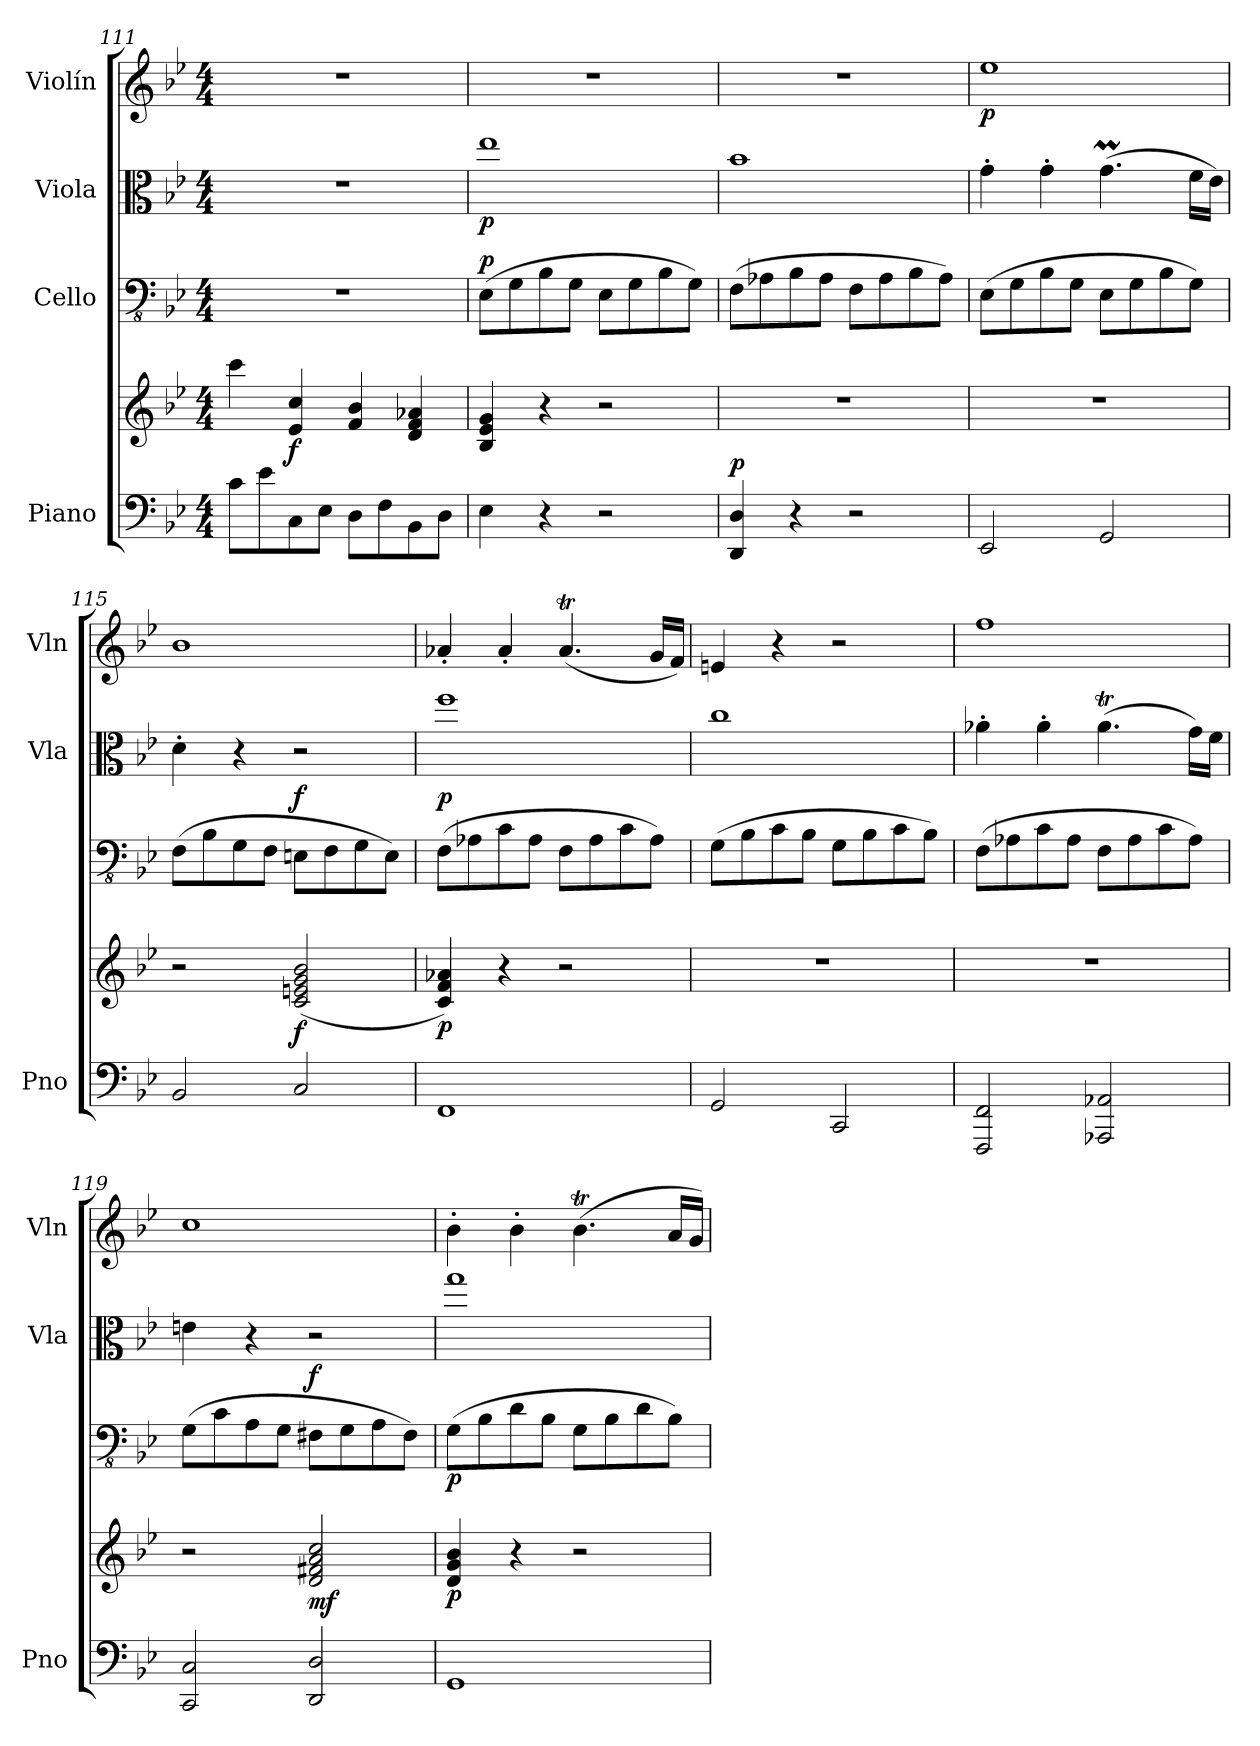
**kern	**kern	**dynam	**kern	**dynam	**kern	**dynam	**kern	**dynam
*part4	*part4	*part4	*part3	*part3	*part2	*part2	*part1	*part1
*staff5	*staff4	*staff4/5	*staff3	*staff3	*staff2	*staff2	*staff1	*staff1
*I"Piano	*	*	*I"Cello	*	*I"Viola	*	*I"Violín	*
*I'Pno	*	*	*	*	*I'Vla	*	*I'Vln	*
*clefF4	*clefG2	*	*clefFv4	*	*clefC3	*	*clefG2	*
*k[b-e-]	*k[b-e-]	*	*k[b-e-]	*	*k[b-e-]	*	*k[b-e-]	*
*M4/4	*M4/4	*	*M4/4	*	*M4/4	*	*M4/4	*
=111	=111	=111	=111	=111	=111	=111	=111	=111
8c\L	4ccc\	.	1r	.	1r	.	1r	.
8e-\	.	.	.	.	.	.	.	.
!	!	!LO:DY:b	!	!	!	!	!	!
8C\	4e-/ 4cc/	f	.	.	.	.	.	.
8E-\J	.	.	.	.	.	.	.	.
8D\L	4f/ 4b-/	.	.	.	.	.	.	.
8F\	.	.	.	.	.	.	.	.
8BB-\	4d/ 4f/ 4a-X/	.	.	.	.	.	.	.
8D\J	.	.	.	.	.	.	.	.
!!LO:PB:g=z
=112	=112	=112	=112	=112	=112	=112	=112	=112
!	!	!	!	!LO:DY:a	!	!LO:DY:b	!	!
4E-\	4B-/ 4e-/ 4g/	.	(>8EE-\L	p	1ee-	p	1r	.
.	.	.	8GG\	.	.	.	.	.
4r	4r	.	8BB-\	.	.	.	.	.
.	.	.	8GG\J	.	.	.	.	.
2r	2r	.	8EE-\L	.	.	.	.	.
.	.	.	8GG\	.	.	.	.	.
.	.	.	8BB-\	.	.	.	.	.
.	.	.	8GG\J)	.	.	.	.	.
=113	=113	=113	=113	=113	=113	=113	=113	=113
!	!	!LO:DY:a=2	!	!	!	!	!	!
4DD/ 4D/	1r	p	(>8FF\L	.	1b-	.	1r	.
.	.	.	8AA-X\	.	.	.	.	.
4r	.	.	8BB-\	.	.	.	.	.
.	.	.	8AA-\J	.	.	.	.	.
2r	.	.	8FF\L	.	.	.	.	.
.	.	.	8AA-\	.	.	.	.	.
.	.	.	8BB-\	.	.	.	.	.
.	.	.	8AA-\J)	.	.	.	.	.
=114	=114	=114	=114	=114	=114	=114	=114	=114
!	!	!	!	!	!	!	!	!LO:DY:b
2EE-/	1r	.	(>8EE-\L	.	4g'\	.	1ee-	p
.	.	.	8GG\	.	.	.	.	.
.	.	.	8BB-\	.	4g'\	.	.	.
.	.	.	8GG\J	.	.	.	.	.
2GG/	.	.	8EE-\L	.	(>4.gM\	.	.	.
.	.	.	8GG\	.	.	.	.	.
.	.	.	8BB-\	.	.	.	.	.
.	.	.	8GG\J)	.	16f\LL	.	.	.
.	.	.	.	.	16e-\JJ)	.	.	.
=115	=115	=115	=115	=115	=115	=115	=115	=115
2BB-/	2r	.	(>8FF\L	.	4d'\	.	1b-	.
.	.	.	8BB-\	.	.	.	.	.
.	.	.	8GG\	.	4r	.	.	.
.	.	.	8FF\J	.	.	.	.	.
!	!	!LO:DY:b	!	!LO:DY:a	!	!	!	!
2C/	(<2c/ 2en/ 2g/ 2b-/	f	8EEn\L	f	2r	.	.	.
.	.	.	8FF\	.	.	.	.	.
.	.	.	8GG\	.	.	.	.	.
.	.	.	8EE\J)	.	.	.	.	.
=116	=116	=116	=116	=116	=116	=116	=116	=116
!	!	!LO:DY:b	!	!LO:DY:a	!	!	!	!
1FF	4c/ 4f/ 4a-X/)	p	(>8FF\L	p	1ff	.	4a-X'/	.
.	.	.	8AA-X\	.	.	.	.	.
.	4r	.	8C\	.	.	.	4a-'/	.
.	.	.	8AA-\J	.	.	.	.	.
.	2r	.	8FF\L	.	.	.	(<4.a-T/	.
.	.	.	8AA-\	.	.	.	.	.
.	.	.	8C\	.	.	.	.	.
.	.	.	8AA-\J)	.	.	.	16g/LL	.
.	.	.	.	.	.	.	16f/JJ)	.
=117	=117	=117	=117	=117	=117	=117	=117	=117
2GG/	1r	.	(>8GG\L	.	1cc	.	4en/	.
.	.	.	8BB-\	.	.	.	.	.
.	.	.	8C\	.	.	.	4r	.
.	.	.	8BB-\J	.	.	.	.	.
2CC/	.	.	8GG\L	.	.	.	2r	.
.	.	.	8BB-\	.	.	.	.	.
.	.	.	8C\	.	.	.	.	.
.	.	.	8BB-\J)	.	.	.	.	.
=118	=118	=118	=118	=118	=118	=118	=118	=118
2FFF/ 2FF/	1r	.	(>8FF\L	.	4a-X'\	.	1ff	.
.	.	.	8AA-X\	.	.	.	.	.
.	.	.	8C\	.	4a-'\	.	.	.
.	.	.	8AA-\J	.	.	.	.	.
2AAA-X/ 2AA-X/	.	.	8FF\L	.	(>4.a-T\	.	.	.
.	.	.	8AA-\	.	.	.	.	.
.	.	.	8C\	.	.	.	.	.
.	.	.	8AA-\J)	.	16g\LL)	.	.	.
.	.	.	.	.	16f\JJ	.	.	.
=119	=119	=119	=119	=119	=119	=119	=119	=119
2CC/ 2C/	2r	.	(>8GG\L	.	4en\	.	1cc	.
.	.	.	8C\	.	.	.	.	.
.	.	.	8AA\	.	4r	.	.	.
.	.	.	8GG\J	.	.	.	.	.
!	!	!LO:DY:b	!	!LO:DY:a	!	!	!	!
2DD/ 2D/	2d/ 2f#X/ 2a/ 2cc/	mf	8FF#X\L	f	2r	.	.	.
.	.	.	8GG\	.	.	.	.	.
.	.	.	8AA\	.	.	.	.	.
.	.	.	8FF#\J)	.	.	.	.	.
=120	=120	=120	=120	=120	=120	=120	=120	=120
!	!	!LO:DY:b	!	!LO:DY:b	!	!	!	!
1GG	4d/ 4g/ 4b-/	p	(>8GG\L	p	1gg	.	4b-'\	.
.	.	.	8BB-\	.	.	.	.	.
.	4r	.	8D\	.	.	.	4b-'\	.
.	.	.	8BB-\J	.	.	.	.	.
.	2r	.	8GG\L	.	.	.	(>4.b-T\	.
.	.	.	8BB-\	.	.	.	.	.
.	.	.	8D\	.	.	.	.	.
.	.	.	8BB-\J)	.	.	.	16a/LL	.
.	.	.	.	.	.	.	16g/JJ)	.
=	=	=	=	=	=	=	=	=
*-	*-	*-	*-	*-	*-	*-	*-	*-
